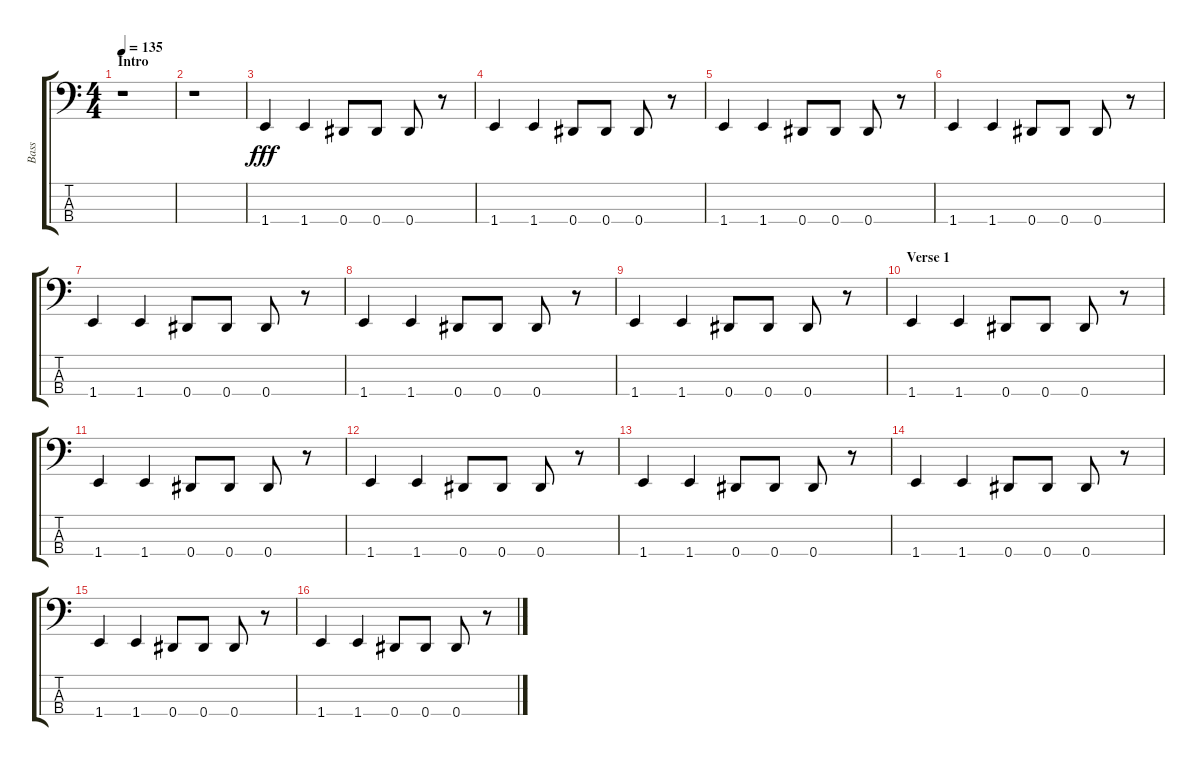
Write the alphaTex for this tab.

\track ("Bass" "Bass") {instrument electricbassfinger}
\staff {score tabs}
\tuning (Gb2 Db2 Ab1 Eb1) {hide}
\ts (4 4)
\section ("" "Intro")
\tempo 135
\clef f4
\ks c
r.1{dy fff instrument electricbassfinger} |
r.1 |
1.4.4 1.4.4 0.4.8 0.4.8 0.4.8 r.8 |
1.4.4 1.4.4 0.4.8 0.4.8 0.4.8 r.8 |
1.4.4 1.4.4 0.4.8 0.4.8 0.4.8 r.8 |
1.4.4 1.4.4 0.4.8 0.4.8 0.4.8 r.8 |
1.4.4 1.4.4 0.4.8 0.4.8 0.4.8 r.8 |
1.4.4 1.4.4 0.4.8 0.4.8 0.4.8 r.8 |
1.4.4 1.4.4 0.4.8 0.4.8 0.4.8 r.8 |
\section ("" "Verse 1")
1.4.4 1.4.4 0.4.8 0.4.8 0.4.8 r.8 |
1.4.4 1.4.4 0.4.8 0.4.8 0.4.8 r.8 |
1.4.4 1.4.4 0.4.8 0.4.8 0.4.8 r.8 |
1.4.4 1.4.4 0.4.8 0.4.8 0.4.8 r.8 |
1.4.4 1.4.4 0.4.8 0.4.8 0.4.8 r.8 |
1.4.4 1.4.4 0.4.8 0.4.8 0.4.8 r.8 |
1.4.4 1.4.4 0.4.8 0.4.8 0.4.8 r.8
